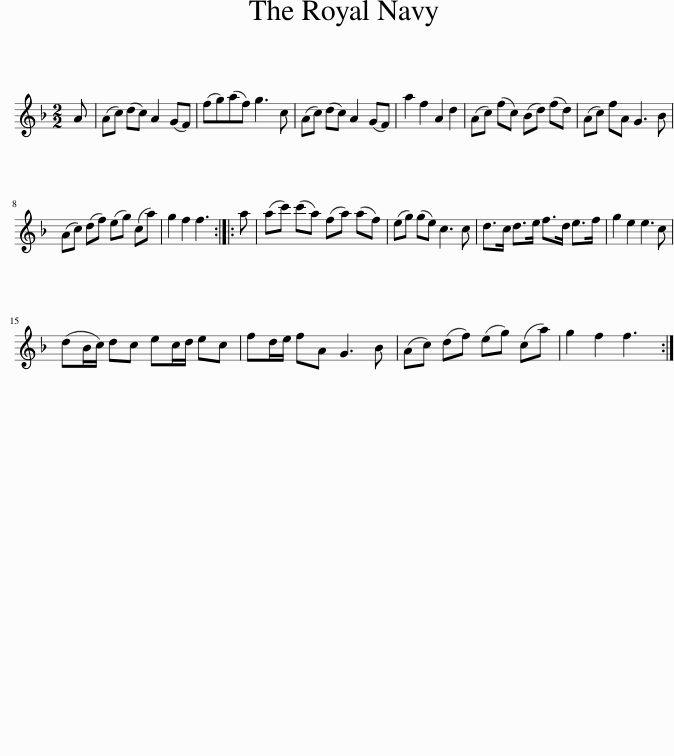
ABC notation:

X:1
L:1/8
M:2/2
I:linebreak $
K:F
V:1 treble
V:1
 A | (Ac) (dc) A2 (GF) | (fg)(af) g3 c | (Ac) (dc) A2 (GF) | a2 f2 A2 d2 | %5
 (Ac) (fc) (Bd) (fd) | (Ac) fA G3 B |$ (Ac) (df) (eg) (ca) | g2 f2 f3 :: a | %10
 (ac') (c'a) (fa) (af) | (eg) (ge) c3 c | d>c d>e f>d e>f | g2 e2 e3 c |$ (dB/c/) dc ec/d/ ec | %15
 fd/e/ fA G3 B | (Ac) (df) (eg) (ca) | g2 f2 f3 :| %18
